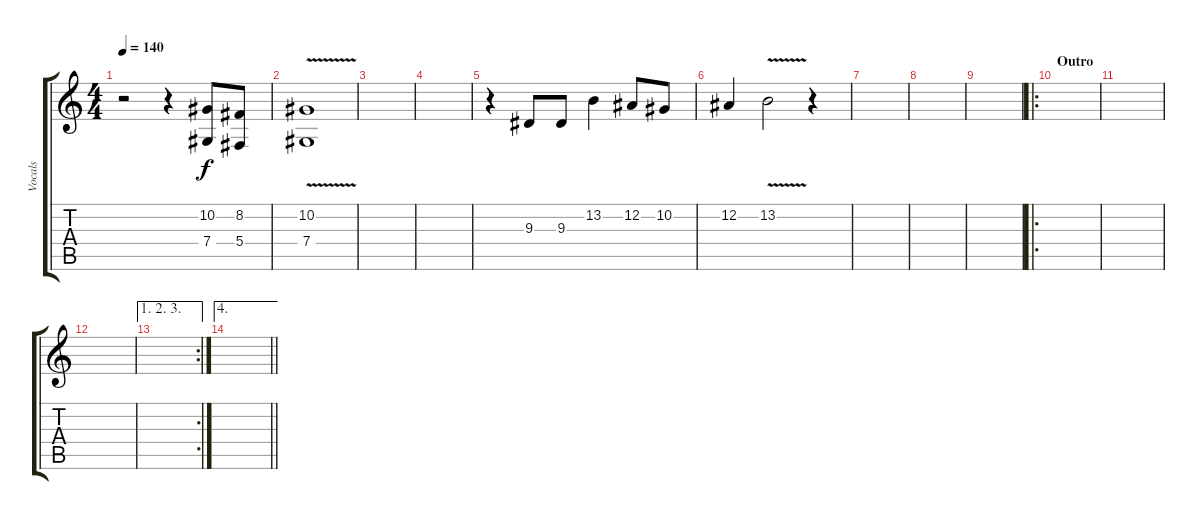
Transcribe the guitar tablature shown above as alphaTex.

\track ("Vocals" "Vocals") {instrument oboe}
\staff {score tabs}
\tuning (Eb4 Bb3 Gb3 Db3 Ab2 Eb2) {hide}
\ts (4 4)
\tempo 140
\clef g2
\ks c
r.2{dy f} r.4 (10.2 7.4).8 (8.2 5.4).8 |
(10.2{v} 7.4{v}).1 |
|
|
r.4 9.3.8 9.3.8 13.2.4 12.2.8 10.2.8 |
12.2.4 13.2{v}.2 r.4 |
|
|
|
\ro
\section ("" "Outro")
|
|
|
\ae (1 2 3)
\rc 2
|
\ae 4
\barLineRight lightlight
